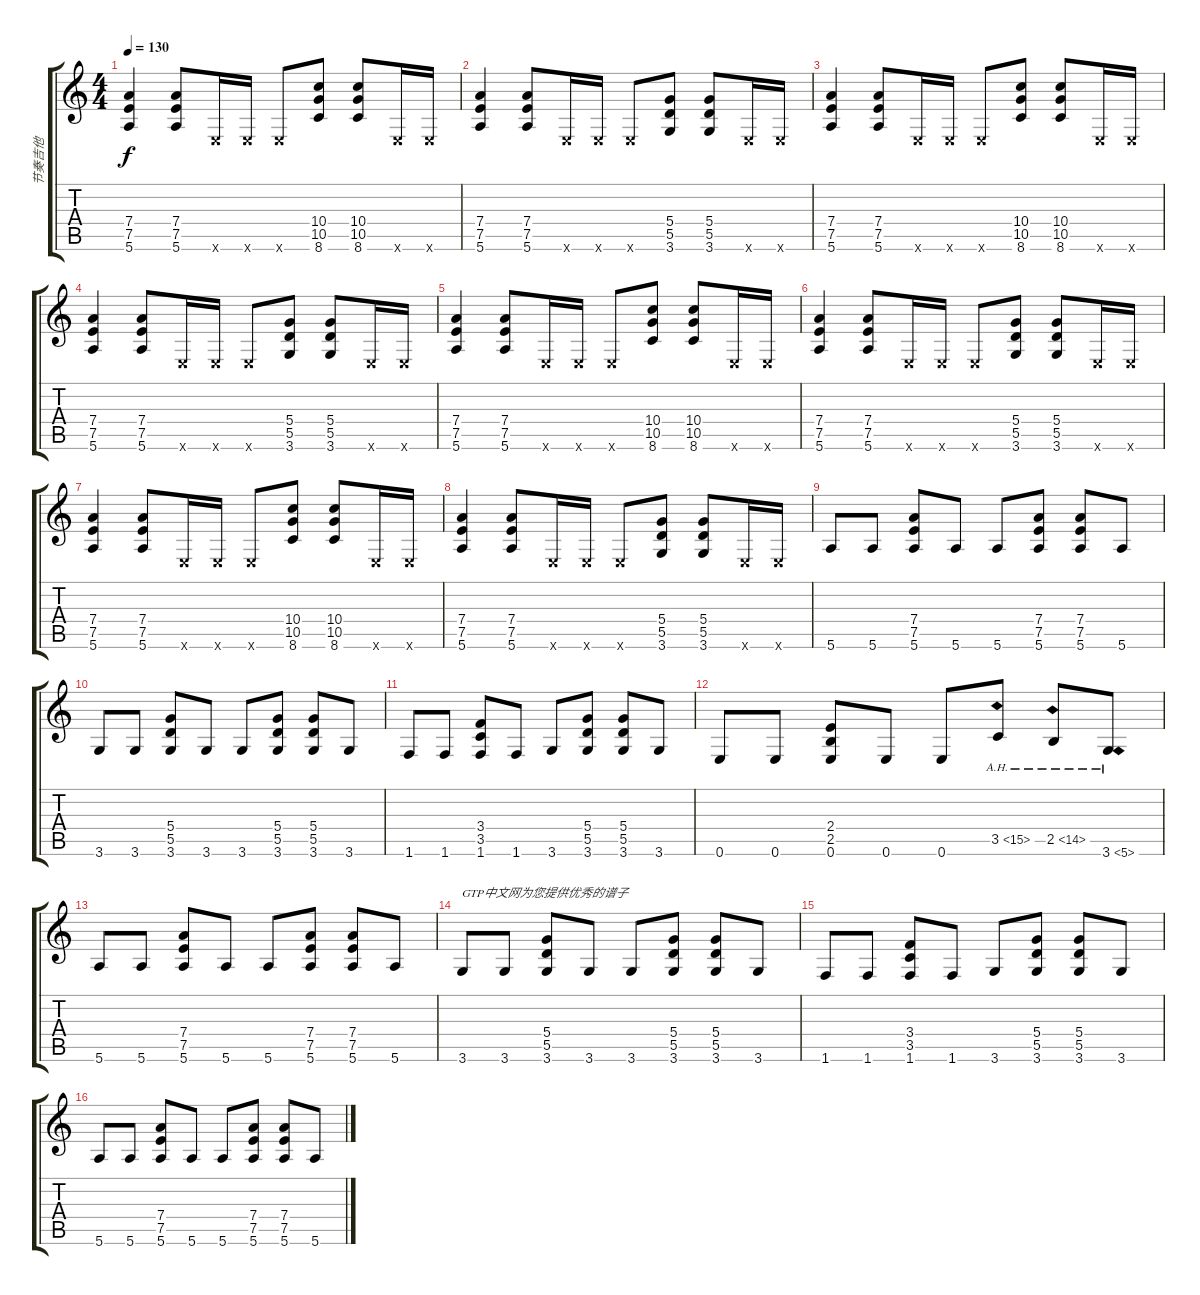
\track ("节奏吉他" "节奏吉他") {instrument distortionguitar}
\staff {score tabs}
\tuning (E4 B3 G3 D3 A2 E2) {hide}
\ts (4 4)
\tempo 130
\clef g2
\ks c
(7.4 7.5 5.6).4{dy f} (7.4 7.5 5.6).8 0.6{x}.16 0.6{x}.16 0.6{x}.8 (10.4 10.5 8.6).8 (10.4 10.5 8.6).8 0.6{x}.16 0.6{x}.16 |
(7.4 7.5 5.6).4 (7.4 7.5 5.6).8 0.6{x}.16 0.6{x}.16 0.6{x}.8 (5.4 5.5 3.6).8 (5.4 5.5 3.6).8 0.6{x}.16 0.6{x}.16 |
(7.4 7.5 5.6).4 (7.4 7.5 5.6).8 0.6{x}.16 0.6{x}.16 0.6{x}.8 (10.4 10.5 8.6).8 (10.4 10.5 8.6).8 0.6{x}.16 0.6{x}.16 |
(7.4 7.5 5.6).4 (7.4 7.5 5.6).8 0.6{x}.16 0.6{x}.16 0.6{x}.8 (5.4 5.5 3.6).8 (5.4 5.5 3.6).8 0.6{x}.16 0.6{x}.16 |
(7.4 7.5 5.6).4 (7.4 7.5 5.6).8 0.6{x}.16 0.6{x}.16 0.6{x}.8 (10.4 10.5 8.6).8 (10.4 10.5 8.6).8 0.6{x}.16 0.6{x}.16 |
(7.4 7.5 5.6).4 (7.4 7.5 5.6).8 0.6{x}.16 0.6{x}.16 0.6{x}.8 (5.4 5.5 3.6).8 (5.4 5.5 3.6).8 0.6{x}.16 0.6{x}.16 |
(7.4 7.5 5.6).4 (7.4 7.5 5.6).8 0.6{x}.16 0.6{x}.16 0.6{x}.8 (10.4 10.5 8.6).8 (10.4 10.5 8.6).8 0.6{x}.16 0.6{x}.16 |
(7.4 7.5 5.6).4 (7.4 7.5 5.6).8 0.6{x}.16 0.6{x}.16 0.6{x}.8 (5.4 5.5 3.6).8 (5.4 5.5 3.6).8 0.6{x}.16 0.6{x}.16 |
5.6.8 5.6.8 (7.4 7.5 5.6).8 5.6.8 5.6.8 (7.4 7.5 5.6).8 (7.4 7.5 5.6).8 5.6.8 |
3.6.8 3.6.8 (5.4 5.5 3.6).8 3.6.8 3.6.8 (5.4 5.5 3.6).8 (5.4 5.5 3.6).8 3.6.8 |
1.6.8 1.6.8 (3.4 3.5 1.6).8 1.6.8 3.6.8 (5.4 5.5 3.6).8 (5.4 5.5 3.6).8 3.6.8 |
0.6.8 0.6.8 (2.4 2.5 0.6).8 0.6.8 0.6.8 3.5{ah 12}.8 2.5{ah 12}.8 3.6{ah 2}.8 |
5.6.8 5.6.8 (7.4 7.5 5.6).8 5.6.8 5.6.8 (7.4 7.5 5.6).8 (7.4 7.5 5.6).8 5.6.8 |
3.6.8{txt "GTP中文网为您提供优秀的谱子"} 3.6.8 (5.4 5.5 3.6).8 3.6.8 3.6.8 (5.4 5.5 3.6).8 (5.4 5.5 3.6).8 3.6.8 |
1.6.8 1.6.8 (3.4 3.5 1.6).8 1.6.8 3.6.8 (5.4 5.5 3.6).8 (5.4 5.5 3.6).8 3.6.8 |
5.6.8 5.6.8 (7.4 7.5 5.6).8 5.6.8 5.6.8 (7.4 7.5 5.6).8 (7.4 7.5 5.6).8 5.6.8
